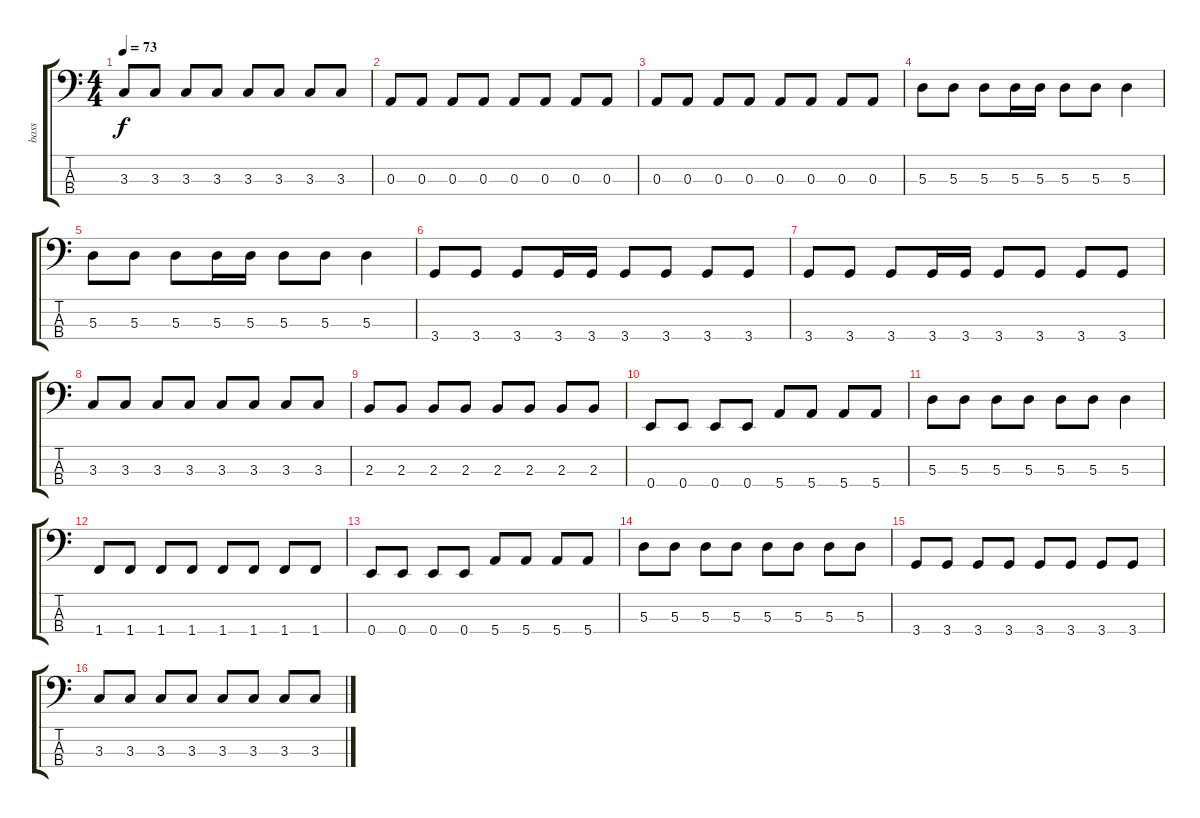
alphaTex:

\track ("bass" "bass") {instrument electricbassfinger}
\staff {score tabs}
\tuning (G2 D2 A1 E1) {hide}
\ts (4 4)
\tempo 73
\clef f4
\ks c
3.3.8{dy f} 3.3.8 3.3.8 3.3.8 3.3.8 3.3.8 3.3.8 3.3.8 |
0.3.8 0.3.8 0.3.8 0.3.8 0.3.8 0.3.8 0.3.8 0.3.8 |
0.3.8 0.3.8 0.3.8 0.3.8 0.3.8 0.3.8 0.3.8 0.3.8 |
5.3.8 5.3.8 5.3.8 5.3.16 5.3.16 5.3.8 5.3.8 5.3.4 |
5.3.8 5.3.8 5.3.8 5.3.16 5.3.16 5.3.8 5.3.8 5.3.4 |
3.4.8 3.4.8 3.4.8 3.4.16 3.4.16 3.4.8 3.4.8 3.4.8 3.4.8 |
3.4.8 3.4.8 3.4.8 3.4.16 3.4.16 3.4.8 3.4.8 3.4.8 3.4.8 |
3.3.8 3.3.8 3.3.8 3.3.8 3.3.8 3.3.8 3.3.8 3.3.8 |
2.3.8 2.3.8 2.3.8 2.3.8 2.3.8 2.3.8 2.3.8 2.3.8 |
0.4.8 0.4.8 0.4.8 0.4.8 5.4.8 5.4.8 5.4.8 5.4.8 |
5.3.8 5.3.8 5.3.8 5.3.8 5.3.8 5.3.8 5.3.4 |
1.4.8 1.4.8 1.4.8 1.4.8 1.4.8 1.4.8 1.4.8 1.4.8 |
0.4.8 0.4.8 0.4.8 0.4.8 5.4.8 5.4.8 5.4.8 5.4.8 |
5.3.8 5.3.8 5.3.8 5.3.8 5.3.8 5.3.8 5.3.8 5.3.8 |
3.4.8 3.4.8 3.4.8 3.4.8 3.4.8 3.4.8 3.4.8 3.4.8 |
3.3.8 3.3.8 3.3.8 3.3.8 3.3.8 3.3.8 3.3.8 3.3.8
